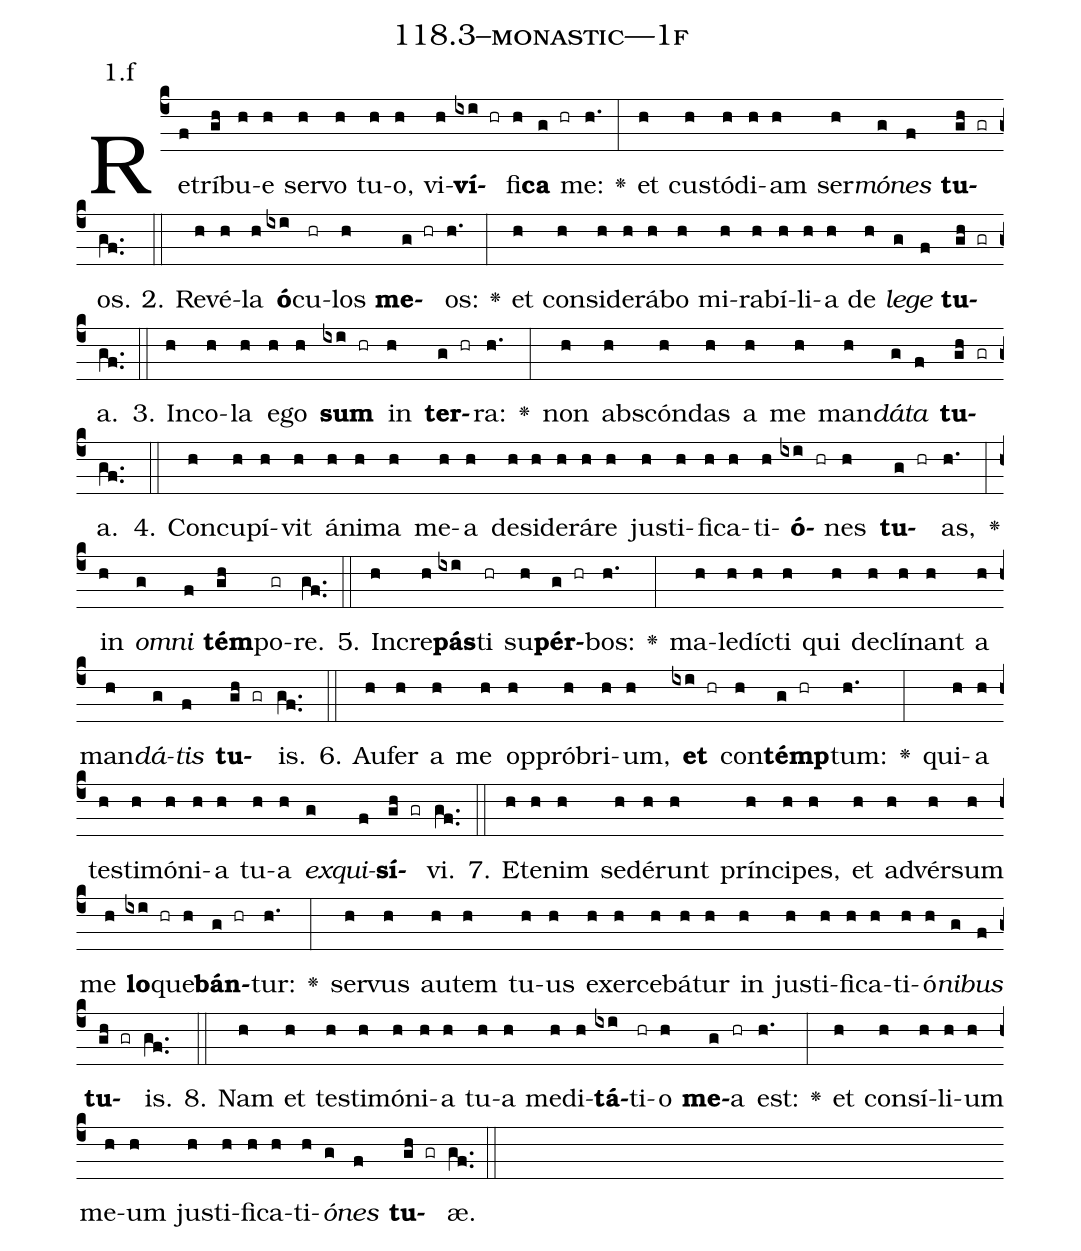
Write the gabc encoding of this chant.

name: 118.3--monastic---1f;
annotation: 1.f;
%%
(c4)Re(f)trí(gh)bu(h)e(h) ser(h)vo(h) tu(h)o,(h) vi(h)<b>ví</b>(ixi hr)fi(h)<b>ca</b>(g hr) me:(h.) <v>\greheightstar</v>(:) et(h) cus(h)tó(h)di(h)am(h) ser(h)<i>mó</i>(g)<i>nes</i>(f) <b>tu</b>(gh gr)os.(gf..) (::)
2. Re(h)vé(h)la(h) <b>ó</b>(ixi)cu(hr)los(h) <b>me</b>(g hr)os:(h.) <v>\greheightstar</v>(:) et(h) con(h)si(h)de(h)rá(h)bo(h) mi(h)ra(h)bí(h)li(h)a(h) de(h) <i>le</i>(g)<i>ge</i>(f) <b>tu</b>(gh gr)a.(gf..) (::)
3. In(h)co(h)la(h) e(h)go(h) <b>sum</b>(ixi hr) in(h) <b>ter</b>(g hr)ra:(h.) <v>\greheightstar</v>(:) non(h) abs(h)cón(h)das(h) a(h) me(h) man(h)<i>dá</i>(g)<i>ta</i>(f) <b>tu</b>(gh gr)a.(gf..) (::)
4. Con(h)cu(h)pí(h)vit(h) á(h)ni(h)ma(h) me(h)a(h) de(h)si(h)de(h)rá(h)re(h) jus(h)ti(h)fi(h)ca(h)ti(h)<b>ó</b>(ixi hr)nes(h) <b>tu</b>(g hr)as,(h.) <v>\greheightstar</v>(:) in(h) <i>om</i>(g)<i>ni</i>(f) <b>tém</b>(gh)po(gr)re.(gf..) (::)
5. In(h)cre(h)<b>pás</b>(ixi)ti(hr) su(h)<b>pér</b>(g hr)bos:(h.) <v>\greheightstar</v>(:) ma(h)le(h)díc(h)ti(h) qui(h) de(h)clí(h)nant(h) a(h) man(h)<i>dá</i>(g)<i>tis</i>(f) <b>tu</b>(gh gr)is.(gf..) (::)
6. Au(h)fer(h) a(h) me(h) op(h)pró(h)bri(h)um,(h) <b>et</b>(ixi hr) con(h)<b>témp</b>(g hr)tum:(h.) <v>\greheightstar</v>(:) qui(h)a(h) tes(h)ti(h)mó(h)ni(h)a(h) tu(h)a(h) <i>ex</i>(g)<i>qui</i>(f)<b>sí</b>(gh gr)vi.(gf..) (::)
7. Et(h)e(h)nim(h) se(h)dé(h)runt(h) prín(h)ci(h)pes,(h) et(h) ad(h)vér(h)sum(h) me(h) <b>lo</b>(ixi hr)que(h)<b>bán</b>(g hr)tur:(h.) <v>\greheightstar</v>(:) ser(h)vus(h) au(h)tem(h) tu(h)us(h) ex(h)er(h)ce(h)bá(h)tur(h) in(h) jus(h)ti(h)fi(h)ca(h)ti(h)ó(h)<i>ni</i>(g)<i>bus</i>(f) <b>tu</b>(gh gr)is.(gf..) (::)
8. Nam(h) et(h) tes(h)ti(h)mó(h)ni(h)a(h) tu(h)a(h) me(h)di(h)<b>tá</b>(ixi)ti(hr)o(h) <b>me</b>(g)a(hr) est:(h.) <v>\greheightstar</v>(:) et(h) con(h)sí(h)li(h)um(h) me(h)um(h) jus(h)ti(h)fi(h)ca(h)ti(h)<i>ó</i>(g)<i>nes</i>(f) <b>tu</b>(gh gr)æ.(gf..) (::)
